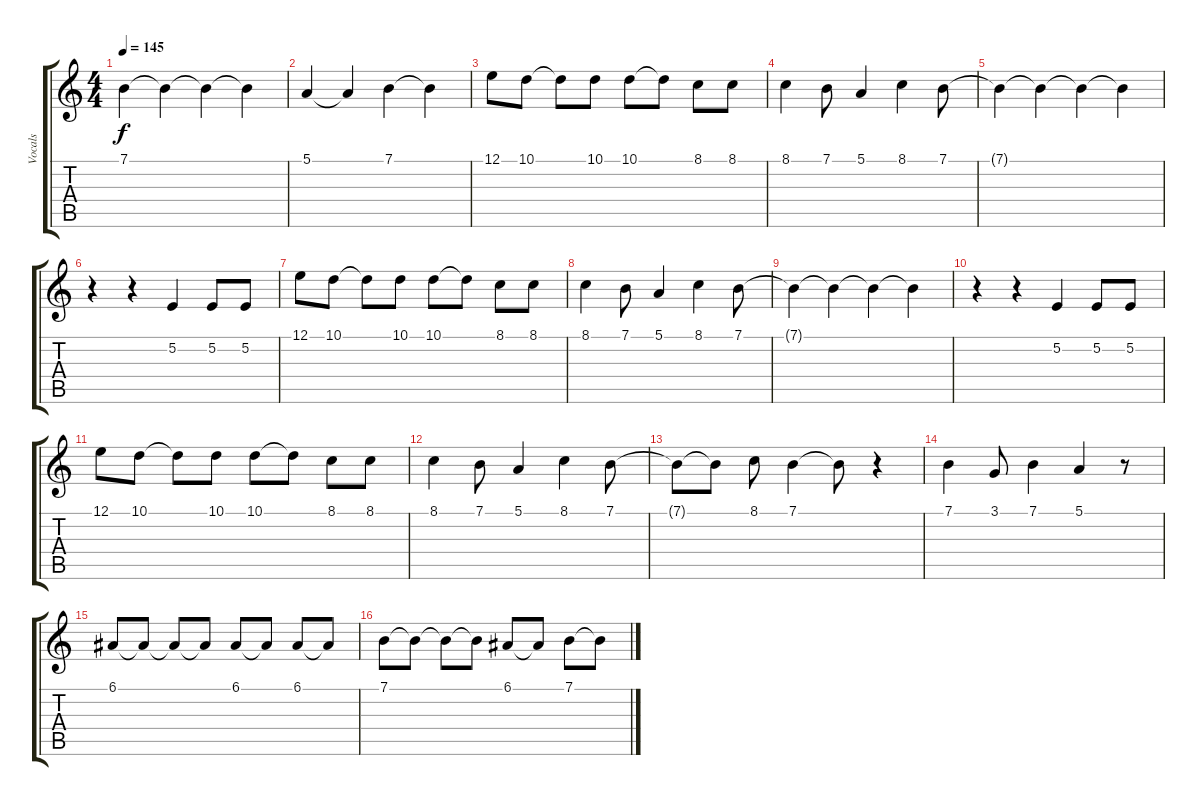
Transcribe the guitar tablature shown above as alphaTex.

\track ("Vocals" "Vocals") {instrument violin}
\staff {score tabs}
\tuning (E4 B3 G3 D3 A2 E2) {hide}
\ts (4 4)
\tempo 145
\clef g2
\ks c
7.1.4{dy f} 7.1{t}.4 7.1{t}.4 7.1{t}.4 |
5.1.4 5.1{t}.4 7.1.4 7.1{t}.4 |
12.1.8 10.1.8 10.1{t}.8 10.1.8 10.1.8 10.1{t}.8 8.1.8 8.1.8 |
8.1.4 7.1.8 5.1.4 8.1.4 7.1.8 |
7.1{t}.4 7.1{t}.4 7.1{t}.4 7.1{t}.4 |
r.4 r.4 5.2.4 5.2.8 5.2.8 |
12.1.8 10.1.8 10.1{t}.8 10.1.8 10.1.8 10.1{t}.8 8.1.8 8.1.8 |
8.1.4 7.1.8 5.1.4 8.1.4 7.1.8 |
7.1{t}.4 7.1{t}.4 7.1{t}.4 7.1{t}.4 |
r.4 r.4 5.2.4 5.2.8 5.2.8 |
12.1.8 10.1.8 10.1{t}.8 10.1.8 10.1.8 10.1{t}.8 8.1.8 8.1.8 |
8.1.4 7.1.8 5.1.4 8.1.4 7.1.8 |
7.1{t}.8 7.1{t}.8 8.1.8 7.1.4 7.1{t}.8 r.4 |
7.1.4 3.1.8 7.1.4 5.1.4 r.8 |
6.1.8 6.1{t}.8 6.1{t}.8 6.1{t}.8 6.1.8 6.1{t}.8 6.1.8 6.1{t}.8 |
7.1.8 7.1{t}.8 7.1{t}.8 7.1{t}.8 6.1.8 6.1{t}.8 7.1.8 7.1{t}.8
